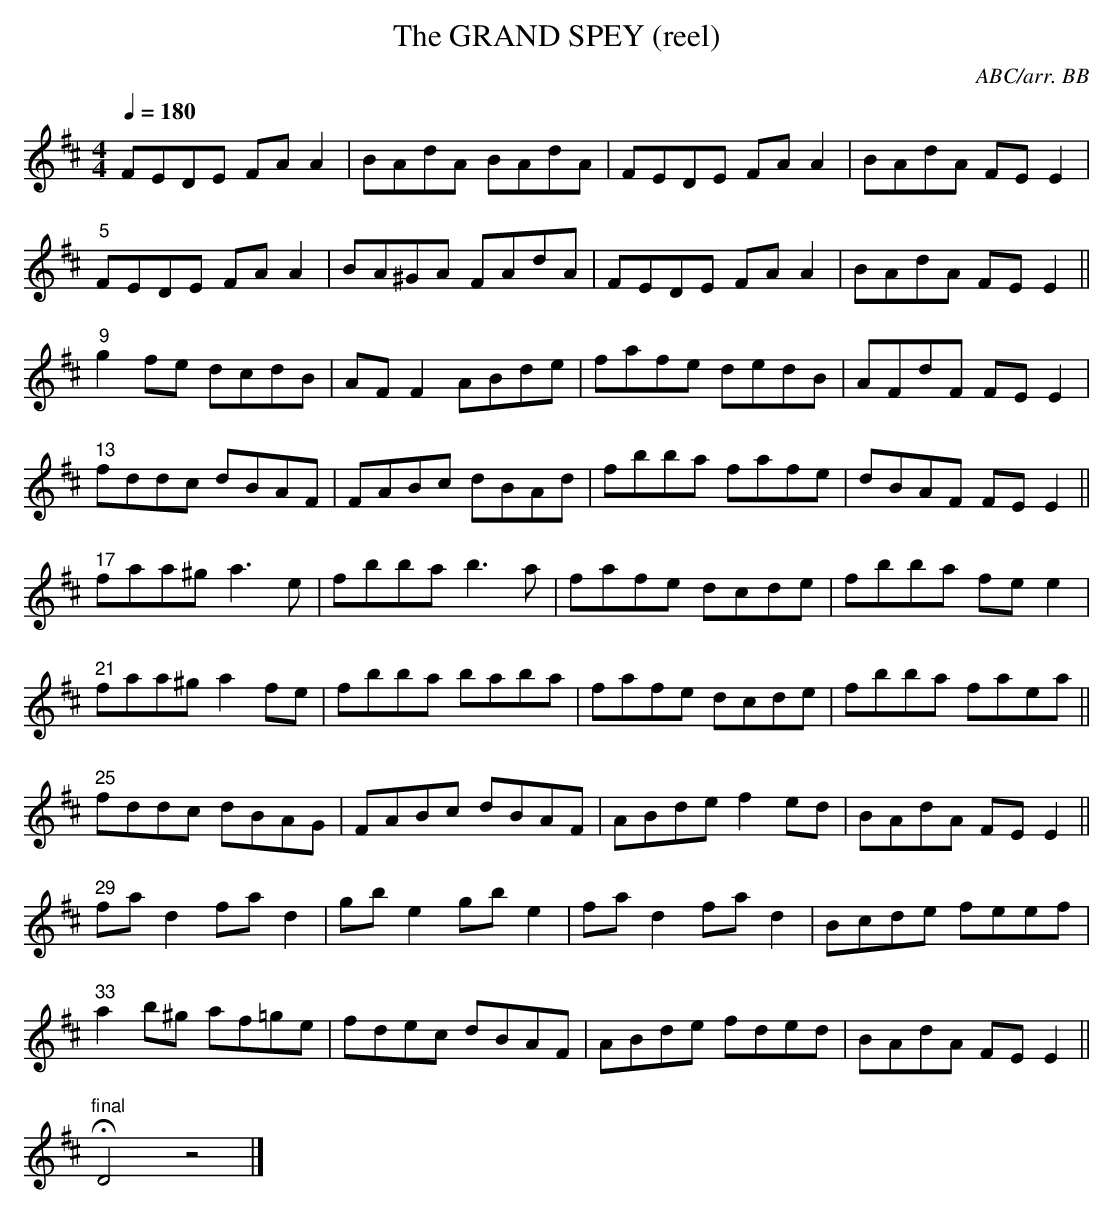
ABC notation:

X:1
T:GRAND SPEY (reel), The
C:ABC/arr. BB
Q:1/4=180
M:4/4
L:1/8
K:C
K:D % source key = C
FEDE FAA2|BAdA BAdA|FEDE FAA2|BAdA FEE2|
"5"FEDE FAA2|BA^GA FAdA|FEDE FAA2|BAdA FEE2 ||
"9"g2fe dcdB|AFF2 ABde|fafe dedB|AFdF FEE2|
"13"fddc dBAF|FABc dBAd|fbba fafe|dBAF FEE2 ||
"17"faa^g a3e|fbba b3a|fafe dcde|fbba fee2|
"21"faa^g a2fe|fbba baba|fafe dcde|fbba faea ||
"25"fddc dBAG|FABc dBAF|ABde f2ed|BAdA FEE2 ||
"29"fad2 fad2|gbe2 gbe2|fad2 fad2|Bcde feef|
"33"a2b^g af=ge|fdec dBAF|ABde fded|BAdA FEE2||
"final"HD4z4|]
